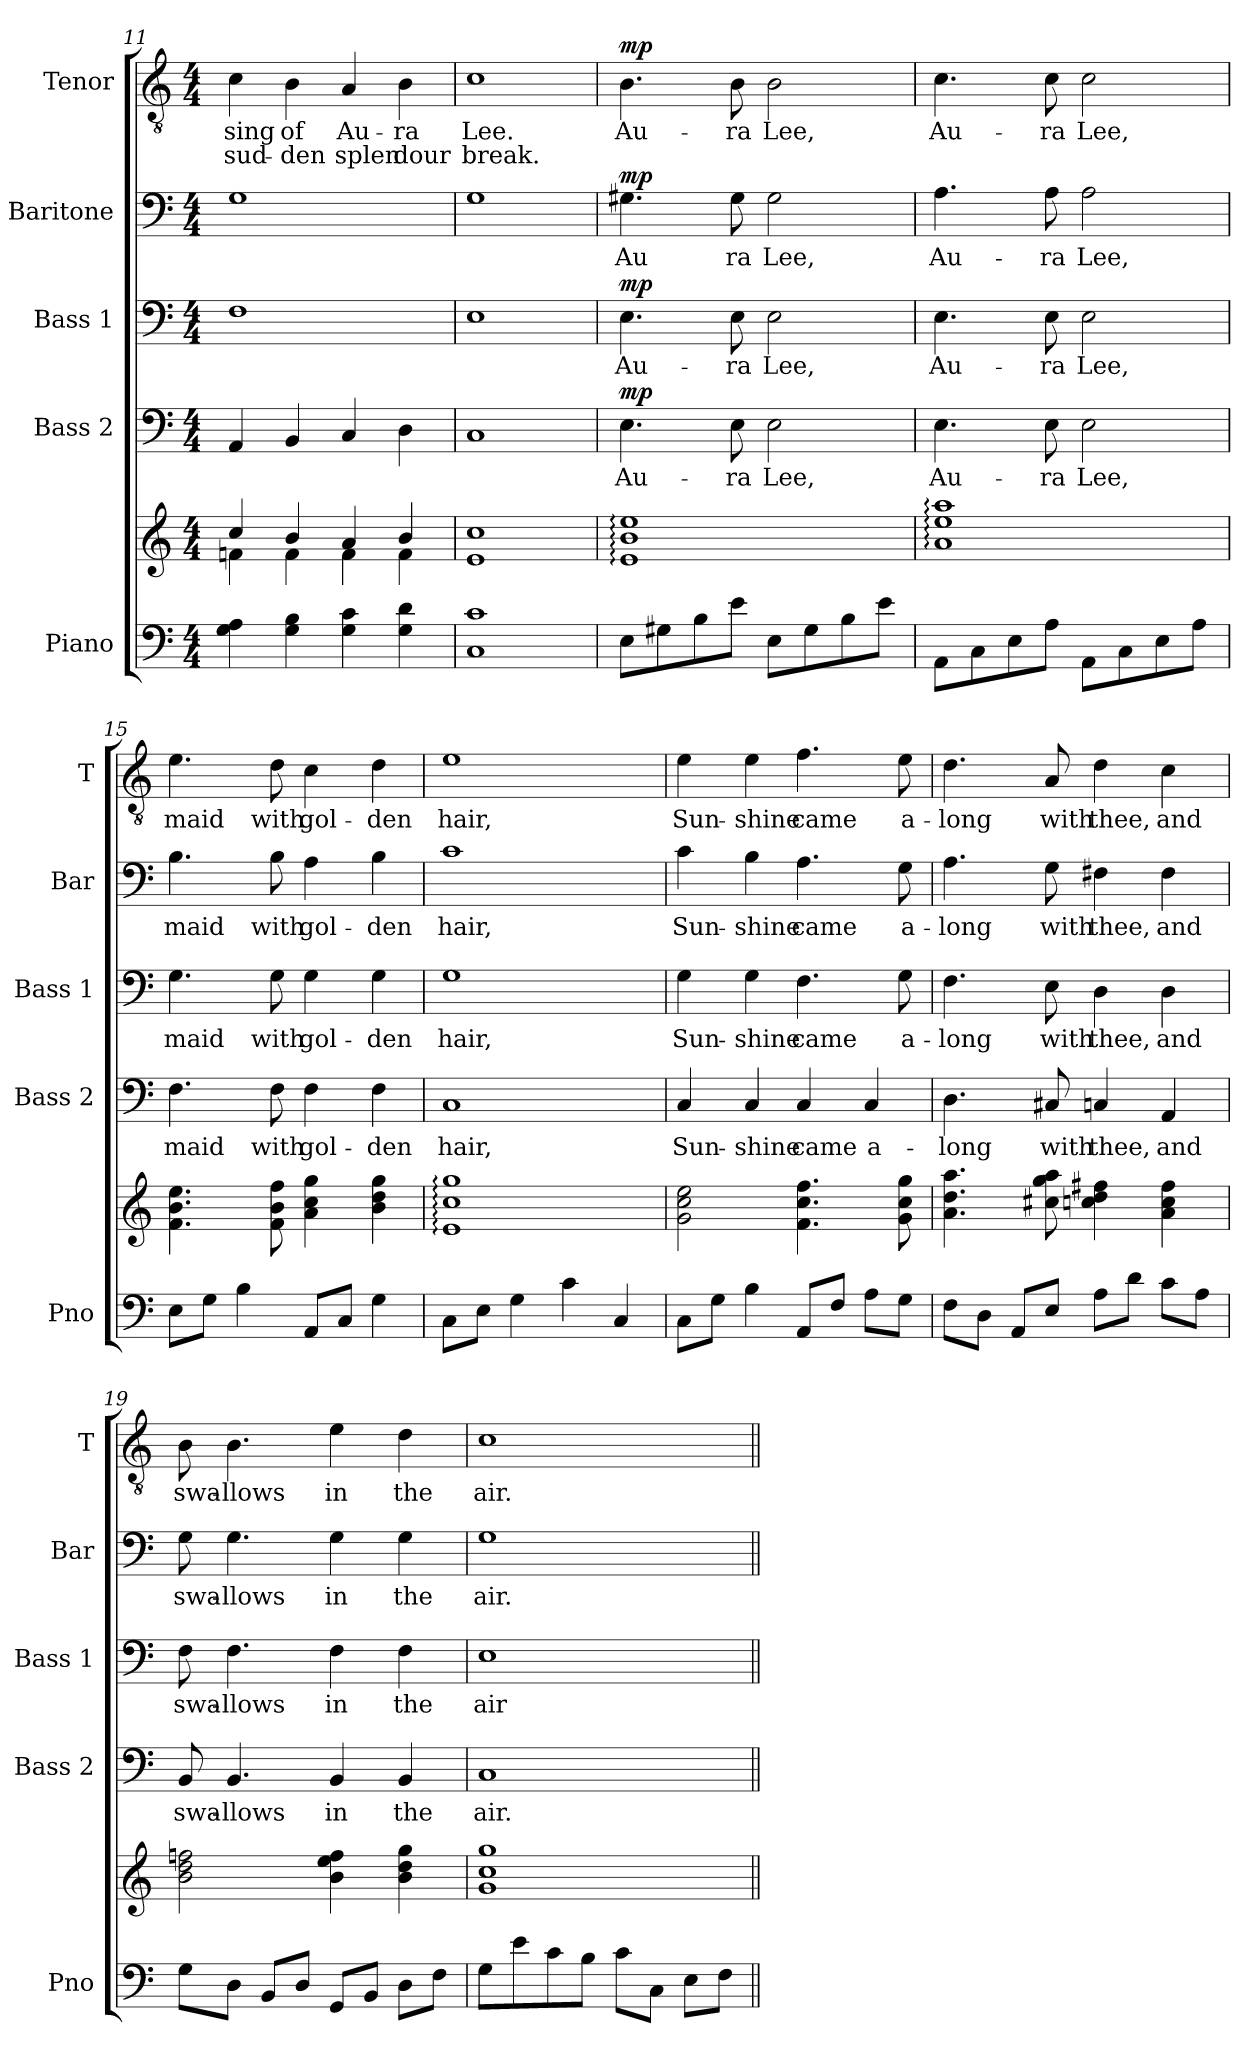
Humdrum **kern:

**kern	**kern	**dynam	**kern	**text	**dynam	**kern	**text	**dynam	**kern	**text	**dynam	**kern	**text	**text	**dynam
*part5	*part5	*part5	*part4	*part4	*part4	*part3	*part3	*part3	*part2	*part2	*part2	*part1	*part1	*part1	*part1
*staff6	*staff5	*staff5/6	*staff4	*staff4	*staff4	*staff3	*staff3	*staff3	*staff2	*staff2	*staff2	*staff1	*staff1	*staff1	*staff1
*I"Piano	*	*	*I"Bass 2	*	*	*I"Bass 1	*	*	*I"Baritone	*	*	*I"Tenor	*	*	*
*I'Pno	*	*	*I'Bass 2	*	*	*I'Bass 1	*	*	*I'Bar	*	*	*I'T	*	*	*
*clefF4	*clefG2	*	*clefF4	*	*	*clefF4	*	*	*clefF4	*	*	*clefGv2	*	*	*
*k[]	*k[]	*	*k[]	*	*	*k[]	*	*	*k[]	*	*	*k[]	*	*	*
*C:	*C:	*	*C:	*	*	*C:	*	*	*C:	*	*	*C:	*	*	*
*M4/4	*M4/4	*	*M4/4	*	*	*M4/4	*	*	*M4/4	*	*	*M4/4	*	*	*
=11	=11	=11	=11	=11	=11	=11	=11	=11	=11	=11	=11	=11	=11	=11	=11
*	*^	*	*	*	*	*	*	*	*	*	*	*	*	*	*
4G 4A	4cc	4fn	.	4AA	.	.	1F	.	.	1G	.	.	4c	sing	sud-	.
4G 4B	4b	4f	.	4BB	.	.	.	.	.	.	.	.	4B	of	-den	.
4G 4c	4a	4f	.	4C	.	.	.	.	.	.	.	.	4A	Au-	splen	.
4G 4d	4b	4f	.	4D	.	.	.	.	.	.	.	.	4B	-ra	dour	.
=12	=12	=12	=12	=12	=12	=12	=12	=12	=12	=12	=12	=12	=12	=12	=12	=12
1C 1c	1cc	1e	.	1C	.	.	1E	.	.	1G	.	.	1c	Lee.	break.	.
=13	=13	=13	=13	=13	=13	=13	=13	=13	=13	=13	=13	=13	=13	=13	=13	=13
!	!	!	!LO:DY:b=2	!	!	!	!	!	!	!	!	!	!	!	!	!
!	!	!	!LO:DY:n=1:b	!	!	!LO:DY:b	!	!	!LO:DY:b	!	!	!LO:DY:b	!	!	!	!LO:DY:b
*	*v	*v	*	*	*	*	*	*	*	*	*	*	*	*	*	*
8EL	1e: 1b: 1ee:	mp mp	4.E	Au-	mp	4.E	Au-	mp	4.G#X	-Au	mp	4.B	Au-	.	mp
8G#X	.	.	.	.	.	.	.	.	.	.	.	.	.	.	.
8B	.	.	.	.	.	.	.	.	.	.	.	.	.	.	.
8eJ	.	.	8E	-ra	.	8E	-ra	.	8G#	ra	.	8B	-ra	.	.
8EL	.	.	2E	Lee,	.	2E	Lee,	.	2G#	Lee,	.	2B	Lee,	.	.
8G#	.	.	.	.	.	.	.	.	.	.	.	.	.	.	.
8B	.	.	.	.	.	.	.	.	.	.	.	.	.	.	.
8eJ	.	.	.	.	.	.	.	.	.	.	.	.	.	.	.
=14	=14	=14	=14	=14	=14	=14	=14	=14	=14	=14	=14	=14	=14	=14	=14
8AAL	1a: 1ee: 1aa:	.	4.E	Au-	.	4.E	Au-	.	4.A	Au-	.	4.c	Au-	.	.
8C	.	.	.	.	.	.	.	.	.	.	.	.	.	.	.
8E	.	.	.	.	.	.	.	.	.	.	.	.	.	.	.
8AJ	.	.	8E	-ra	.	8E	-ra	.	8A	-ra	.	8c	-ra	.	.
8AAL	.	.	2E	Lee,	.	2E	Lee,	.	2A	Lee,	.	2c	Lee,	.	.
8C	.	.	.	.	.	.	.	.	.	.	.	.	.	.	.
8E	.	.	.	.	.	.	.	.	.	.	.	.	.	.	.
8AJ	.	.	.	.	.	.	.	.	.	.	.	.	.	.	.
=15	=15	=15	=15	=15	=15	=15	=15	=15	=15	=15	=15	=15	=15	=15	=15
8EL	4.f 4.b 4.ee	.	4.F	maid	.	4.G	maid	.	4.B	maid	.	4.e	maid	.	.
8GJ	.	.	.	.	.	.	.	.	.	.	.	.	.	.	.
4B	.	.	.	.	.	.	.	.	.	.	.	.	.	.	.
.	8f 8b 8ff	.	8F	with	.	8G	with	.	8B	with	.	8d	with	.	.
8AAL	4a 4cc 4gg	.	4F	gol-	.	4G	gol-	.	4A	gol-	.	4c	gol-	.	.
8CJ	.	.	.	.	.	.	.	.	.	.	.	.	.	.	.
4G	4b 4dd 4gg	.	4F	-den	.	4G	-den	.	4B	-den	.	4d	-den	.	.
=16	=16	=16	=16	=16	=16	=16	=16	=16	=16	=16	=16	=16	=16	=16	=16
8CL	1e: 1cc: 1gg:	.	1C	hair,	.	1G	hair,	.	1c	hair,	.	1e	hair,	.	.
8EJ	.	.	.	.	.	.	.	.	.	.	.	.	.	.	.
4G	.	.	.	.	.	.	.	.	.	.	.	.	.	.	.
4c	.	.	.	.	.	.	.	.	.	.	.	.	.	.	.
4C	.	.	.	.	.	.	.	.	.	.	.	.	.	.	.
=17	=17	=17	=17	=17	=17	=17	=17	=17	=17	=17	=17	=17	=17	=17	=17
8CL	2g 2cc 2ee	.	4C	Sun-	.	4G	Sun-	.	4c	Sun-	.	4e	Sun-	.	.
8GJ	.	.	.	.	.	.	.	.	.	.	.	.	.	.	.
4B	.	.	4C	-shine	.	4G	-shine	.	4B	-shine	.	4e	-shine	.	.
8AAL	4.f 4.cc 4.ff	.	4C	came	.	4.F	came	.	4.A	came	.	4.f	came	.	.
8FJ	.	.	.	.	.	.	.	.	.	.	.	.	.	.	.
8AL	.	.	4C	a-	.	.	.	.	.	.	.	.	.	.	.
8GJ	8g 8cc 8gg	.	.	.	.	8G	a-	.	8G	a-	.	8e	a-	.	.
=18	=18	=18	=18	=18	=18	=18	=18	=18	=18	=18	=18	=18	=18	=18	=18
8FL	4.a 4.dd 4.aa	.	4.D	-long	.	4.F	-long	.	4.A	-long	.	4.d	-long	.	.
8DJ	.	.	.	.	.	.	.	.	.	.	.	.	.	.	.
8AAL	.	.	.	.	.	.	.	.	.	.	.	.	.	.	.
8EJ	8cc#X 8gg 8aa	.	8C#X	with	.	8E	with	.	8G	with	.	8A	with	.	.
8AL	4ccn 4dd 4ff#X	.	4Cn	thee,	.	4D	thee,	.	4F#X	thee,	.	4d	thee,	.	.
8dJ	.	.	.	.	.	.	.	.	.	.	.	.	.	.	.
8cL	4a 4cc 4ff#	.	4AA	and	.	4D	and	.	4F#	and	.	4c	and	.	.
8AJ	.	.	.	.	.	.	.	.	.	.	.	.	.	.	.
=19	=19	=19	=19	=19	=19	=19	=19	=19	=19	=19	=19	=19	=19	=19	=19
8GL	2b 2dd 2ffn	.	8BB	swa-	.	8F	swa-	.	8G	swa-	.	8B	swa-	.	.
8DJ	.	.	4.BB	-llows	.	4.F	-llows	.	4.G	-llows	.	4.B	-llows	.	.
8BBL	.	.	.	.	.	.	.	.	.	.	.	.	.	.	.
8DJ	.	.	.	.	.	.	.	.	.	.	.	.	.	.	.
8GGL	4b 4ee 4ff	.	4BB	in	.	4F	in	.	4G	in	.	4e	in	.	.
8BBJ	.	.	.	.	.	.	.	.	.	.	.	.	.	.	.
8DL	4b 4dd 4gg	.	4BB	the	.	4F	the	.	4G	the	.	4d	the	.	.
8FJ	.	.	.	.	.	.	.	.	.	.	.	.	.	.	.
=20	=20	=20	=20	=20	=20	=20	=20	=20	=20	=20	=20	=20	=20	=20	=20
8GL	1g 1cc 1gg	.	1C	air.	.	1E	air	.	1G	air.	.	1c	air.	.	.
8e	.	.	.	.	.	.	.	.	.	.	.	.	.	.	.
8c	.	.	.	.	.	.	.	.	.	.	.	.	.	.	.
8BJ	.	.	.	.	.	.	.	.	.	.	.	.	.	.	.
8cL	.	.	.	.	.	.	.	.	.	.	.	.	.	.	.
8CJ	.	.	.	.	.	.	.	.	.	.	.	.	.	.	.
8EL	.	.	.	.	.	.	.	.	.	.	.	.	.	.	.
8FJ	.	.	.	.	.	.	.	.	.	.	.	.	.	.	.
=||	=||	=||	=||	=||	=||	=||	=||	=||	=||	=||	=||	=||	=||	=||	=||
*-	*-	*-	*-	*-	*-	*-	*-	*-	*-	*-	*-	*-	*-	*-	*-
